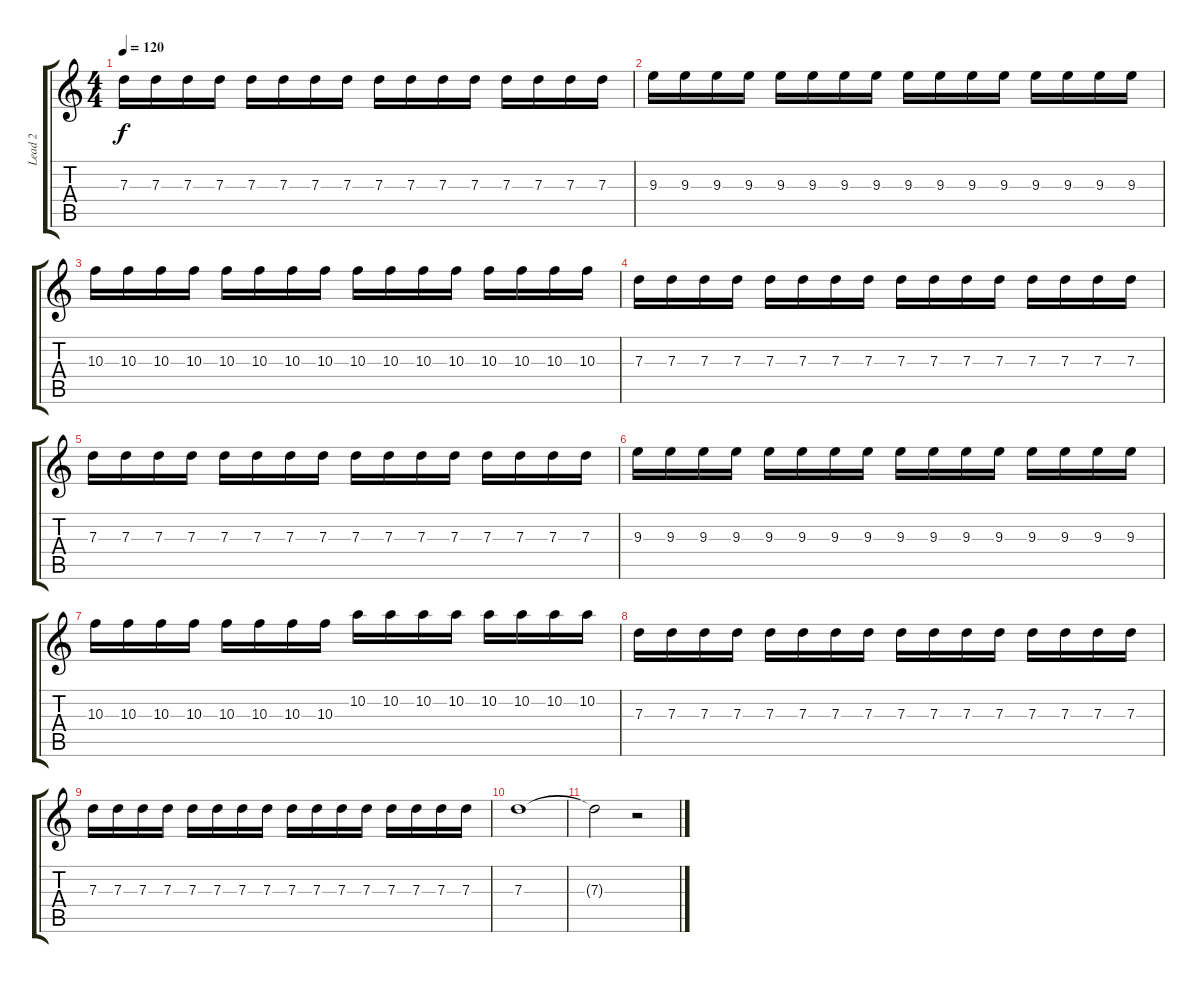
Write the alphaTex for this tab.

\track ("Lead 2" "Lead 2") {instrument distortionguitar}
\staff {score tabs}
\tuning (E4 B3 G3 D3 A2 E2) {hide}
\ts (4 4)
\tempo 120
\clef g2
\ks c
7.3.16{dy f} 7.3.16 7.3.16 7.3.16 7.3.16 7.3.16 7.3.16 7.3.16 7.3.16 7.3.16 7.3.16 7.3.16 7.3.16 7.3.16 7.3.16 7.3.16 |
9.3.16{volume 15} 9.3.16 9.3.16 9.3.16 9.3.16 9.3.16 9.3.16 9.3.16 9.3.16 9.3.16 9.3.16 9.3.16 9.3.16 9.3.16 9.3.16 9.3.16 |
10.3.16 10.3.16 10.3.16 10.3.16 10.3.16 10.3.16 10.3.16 10.3.16 10.3.16 10.3.16 10.3.16 10.3.16 10.3.16 10.3.16 10.3.16 10.3.16 |
7.3.16 7.3.16 7.3.16 7.3.16 7.3.16 7.3.16 7.3.16 7.3.16 7.3.16 7.3.16 7.3.16 7.3.16 7.3.16 7.3.16 7.3.16 7.3.16 |
7.3.16 7.3.16 7.3.16 7.3.16 7.3.16 7.3.16 7.3.16 7.3.16 7.3.16 7.3.16 7.3.16 7.3.16 7.3.16 7.3.16 7.3.16 7.3.16 |
9.3.16 9.3.16 9.3.16 9.3.16 9.3.16 9.3.16 9.3.16 9.3.16 9.3.16 9.3.16 9.3.16 9.3.16 9.3.16 9.3.16 9.3.16 9.3.16 |
10.3.16 10.3.16 10.3.16 10.3.16 10.3.16 10.3.16 10.3.16 10.3.16 10.2.16 10.2.16 10.2.16 10.2.16 10.2.16 10.2.16 10.2.16 10.2.16 |
7.3.16 7.3.16 7.3.16 7.3.16 7.3.16 7.3.16 7.3.16 7.3.16 7.3.16 7.3.16 7.3.16 7.3.16 7.3.16 7.3.16 7.3.16 7.3.16 |
7.3.16 7.3.16 7.3.16 7.3.16 7.3.16 7.3.16 7.3.16 7.3.16 7.3.16 7.3.16 7.3.16 7.3.16 7.3.16 7.3.16 7.3.16 7.3.16 |
7.3.1 |
7.3{t}.2 r.2
